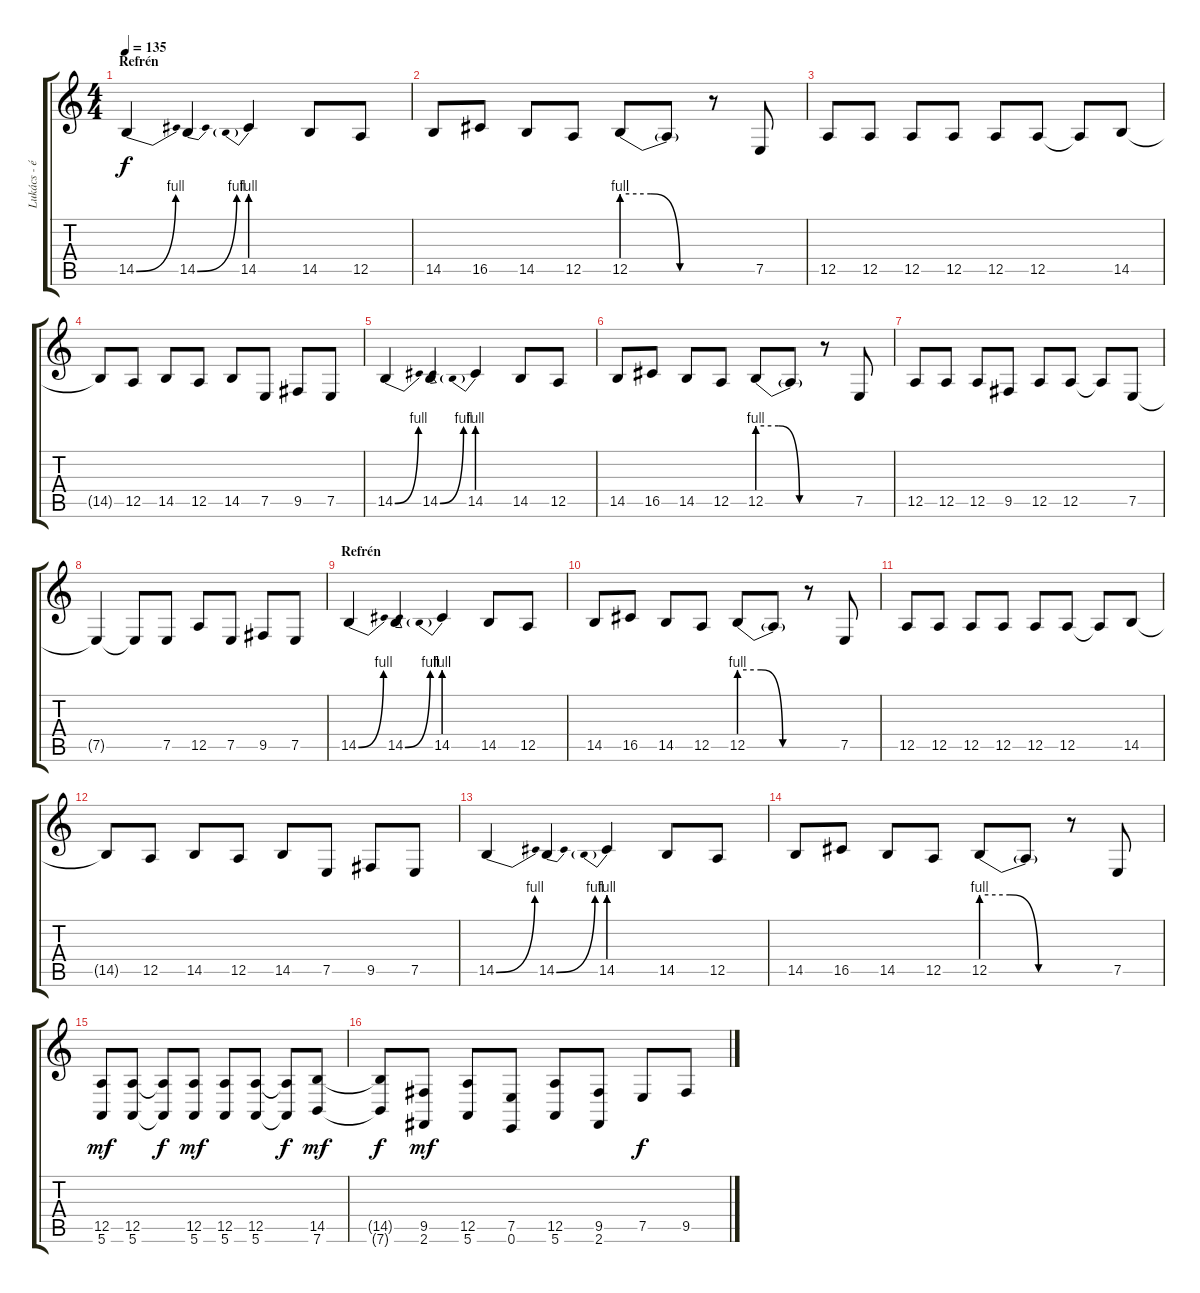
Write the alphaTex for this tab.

\track ("Lukács - ének" "Lukács - é") {instrument tenorsax}
\staff {score tabs}
\tuning (E4 B3 G3 D3 A2 E2) {hide}
\ts (4 4)
\section ("" "Refrén")
\tempo 135
\clef g2
\ks c
14.5{be (bend 0 0 60 4)}.4{dy f} 14.5{be (bend 0 0 60 4)}.4 14.5{be (prebend 0 4 60 4)}.4 14.5.8 12.5.8 |
14.5.8 16.5.8 14.5.8 12.5.8 12.5{be (custom 0 4 20 4 40 0 60 0)}.8 12.5{t}.8 r.8 7.5.8 |
12.5.8 12.5.8 12.5.8 12.5.8 12.5.8 12.5.8 12.5{t}.8 14.5.8 |
14.5{t}.8 12.5.8 14.5.8 12.5.8 14.5.8 7.5.8 9.5.8 7.5.8 |
14.5{be (bend 0 0 60 4)}.4 14.5{be (bend 0 0 60 4)}.4 14.5{be (prebend 0 4 60 4)}.4 14.5.8 12.5.8 |
14.5.8 16.5.8 14.5.8 12.5.8 12.5{be (custom 0 4 20 4 40 0 60 0)}.8 12.5{t}.8 r.8 7.5.8 |
12.5.8 12.5.8 12.5.8 9.5.8 12.5.8 12.5.8 12.5{t}.8 7.5.8 |
7.5{t}.4 7.5{t}.8 7.5.8 12.5.8 7.5.8 9.5.8 7.5.8 |
\section ("" "Refrén")
14.5{be (bend 0 0 60 4)}.4 14.5{be (bend 0 0 60 4)}.4 14.5{be (prebend 0 4 60 4)}.4 14.5.8 12.5.8 |
14.5.8 16.5.8 14.5.8 12.5.8 12.5{be (custom 0 4 20 4 40 0 60 0)}.8 12.5{t}.8 r.8 7.5.8 |
12.5.8 12.5.8 12.5.8 12.5.8 12.5.8 12.5.8 12.5{t}.8 14.5.8 |
14.5{t}.8 12.5.8 14.5.8 12.5.8 14.5.8 7.5.8 9.5.8 7.5.8 |
14.5{be (bend 0 0 60 4)}.4 14.5{be (bend 0 0 60 4)}.4 14.5{be (prebend 0 4 60 4)}.4 14.5.8 12.5.8 |
14.5.8 16.5.8 14.5.8 12.5.8 12.5{be (custom 0 4 20 4 40 0 60 0)}.8 12.5{t}.8 r.8 7.5.8 |
(12.5 5.6).8{dy mf} (12.5 5.6).8 (12.5{t} 5.6{t}).8{dy f} (12.5 5.6).8{dy mf} (12.5 5.6).8 (12.5 5.6).8 (12.5{t} 5.6{t}).8{dy f} (14.5 7.6).8{dy mf} |
(14.5{t} 7.6{t}).8{dy f} (9.5 2.6).8{dy mf} (12.5 5.6).8 (7.5 0.6).8 (12.5 5.6).8 (9.5 2.6).8 7.5.8{dy f} 9.5.8
